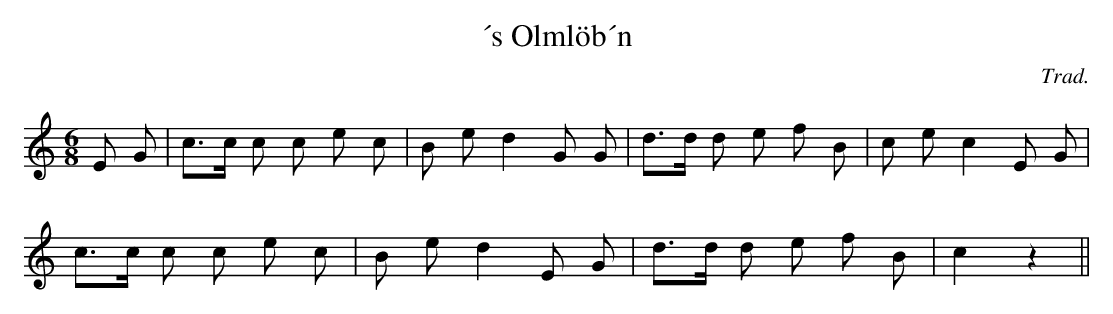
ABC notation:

X:1
T:´s Olml\"ob´n
C:Trad.
M:6/8
L:1/8
K:C
E G | c>c c c e c | B e d2 G G | d>d d e f B | c e c2 E G |
 c>c c c e c | B e d2 E G | d>d d e f B |c2 z2 ||
